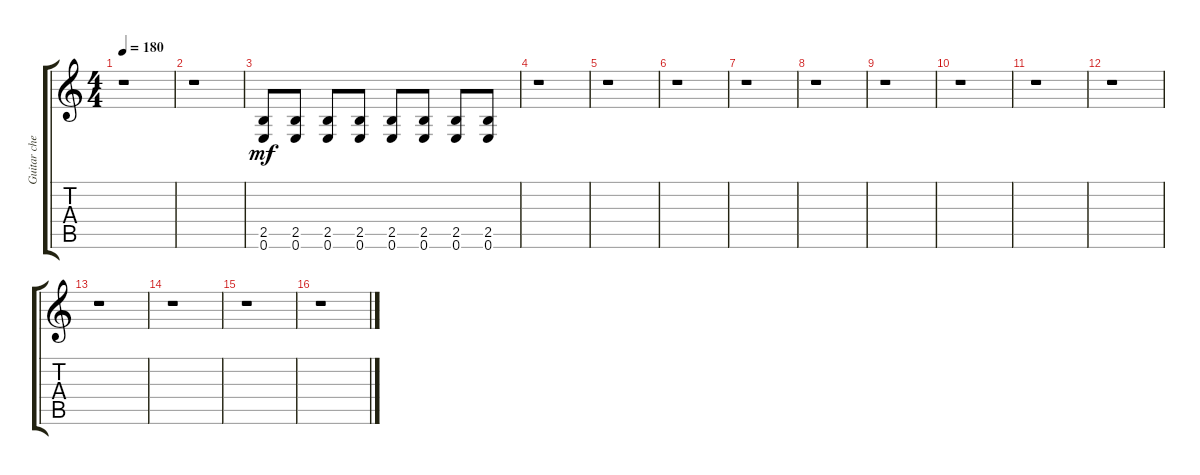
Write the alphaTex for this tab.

\track ("Guitar ches" "Guitar che") {instrument overdrivenguitar}
\staff {score tabs}
\tuning (E4 B3 G3 D3 A2 E2) {hide}
\ts (4 4)
\tempo 180
\clef g2
\ks c
r.1{dy mf} |
r.1 |
(2.5 0.6).8 (2.5 0.6).8 (2.5 0.6).8 (2.5 0.6).8 (2.5 0.6).8 (2.5 0.6).8 (2.5 0.6).8 (2.5 0.6).8 |
r.1 |
r.1 |
r.1 |
r.1 |
r.1 |
r.1 |
r.1 |
r.1 |
r.1 |
r.1 |
r.1 |
r.1 |
r.1
